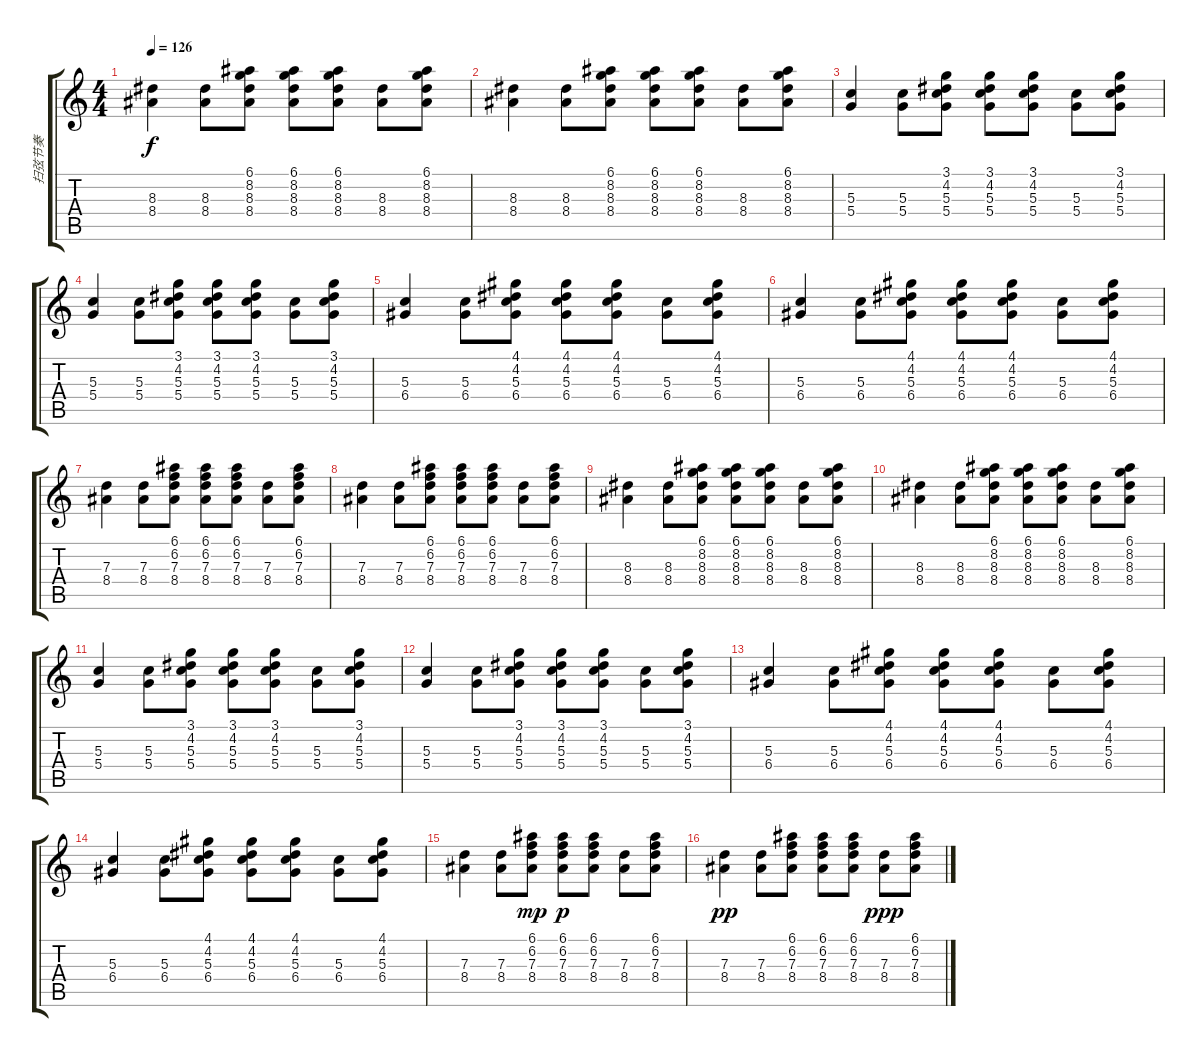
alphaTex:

\track ("扫弦节奏" "扫弦节奏") {instrument acousticguitarsteel}
\staff {score tabs}
\tuning (E4 B3 G3 D3 A2 E2) {hide}
\ts (4 4)
\tempo 126
\clef g2
\ks c
(8.3 8.4).4{dy f} (8.3 8.4).8 (6.1 8.2 8.3 8.4).8 (6.1 8.2 8.3 8.4).8 (6.1 8.2 8.3 8.4).8 (8.3 8.4).8 (6.1 8.2 8.3 8.4).8 |
(8.3 8.4).4 (8.3 8.4).8 (6.1 8.2 8.3 8.4).8 (6.1 8.2 8.3 8.4).8 (6.1 8.2 8.3 8.4).8 (8.3 8.4).8 (6.1 8.2 8.3 8.4).8 |
(5.3 5.4).4 (5.3 5.4).8 (3.1 4.2 5.3 5.4).8 (3.1 4.2 5.3 5.4).8 (3.1 4.2 5.3 5.4).8 (5.3 5.4).8 (3.1 4.2 5.3 5.4).8 |
(5.3 5.4).4 (5.3 5.4).8 (3.1 4.2 5.3 5.4).8 (3.1 4.2 5.3 5.4).8 (3.1 4.2 5.3 5.4).8 (5.3 5.4).8 (3.1 4.2 5.3 5.4).8 |
(5.3 6.4).4 (5.3 6.4).8 (4.1 4.2 5.3 6.4).8 (4.1 4.2 5.3 6.4).8 (4.1 4.2 5.3 6.4).8 (5.3 6.4).8 (4.1 4.2 5.3 6.4).8 |
(5.3 6.4).4 (5.3 6.4).8 (4.1 4.2 5.3 6.4).8 (4.1 4.2 5.3 6.4).8 (4.1 4.2 5.3 6.4).8 (5.3 6.4).8 (4.1 4.2 5.3 6.4).8 |
(7.3 8.4).4 (7.3 8.4).8 (6.1 6.2 7.3 8.4).8 (6.1 6.2 7.3 8.4).8 (6.1 6.2 7.3 8.4).8 (7.3 8.4).8 (6.1 6.2 7.3 8.4).8 |
(7.3 8.4).4 (7.3 8.4).8 (6.1 6.2 7.3 8.4).8 (6.1 6.2 7.3 8.4).8 (6.1 6.2 7.3 8.4).8 (7.3 8.4).8 (6.1 6.2 7.3 8.4).8 |
(8.3 8.4).4 (8.3 8.4).8 (6.1 8.2 8.3 8.4).8 (6.1 8.2 8.3 8.4).8 (6.1 8.2 8.3 8.4).8 (8.3 8.4).8 (6.1 8.2 8.3 8.4).8 |
(8.3 8.4).4 (8.3 8.4).8 (6.1 8.2 8.3 8.4).8 (6.1 8.2 8.3 8.4).8 (6.1 8.2 8.3 8.4).8 (8.3 8.4).8 (6.1 8.2 8.3 8.4).8 |
(5.3 5.4).4 (5.3 5.4).8 (3.1 4.2 5.3 5.4).8 (3.1 4.2 5.3 5.4).8 (3.1 4.2 5.3 5.4).8 (5.3 5.4).8 (3.1 4.2 5.3 5.4).8 |
(5.3 5.4).4 (5.3 5.4).8 (3.1 4.2 5.3 5.4).8 (3.1 4.2 5.3 5.4).8 (3.1 4.2 5.3 5.4).8 (5.3 5.4).8 (3.1 4.2 5.3 5.4).8 |
(5.3 6.4).4 (5.3 6.4).8 (4.1 4.2 5.3 6.4).8 (4.1 4.2 5.3 6.4).8 (4.1 4.2 5.3 6.4).8 (5.3 6.4).8 (4.1 4.2 5.3 6.4).8 |
(5.3 6.4).4 (5.3 6.4).8 (4.1 4.2 5.3 6.4).8 (4.1 4.2 5.3 6.4).8 (4.1 4.2 5.3 6.4).8 (5.3 6.4).8 (4.1 4.2 5.3 6.4).8 |
(7.3 8.4).4 (7.3 8.4).8 (6.1 6.2 7.3 8.4).8{dy mp} (6.1 6.2 7.3 8.4).8{dy p} (6.1 6.2 7.3 8.4).8 (7.3 8.4).8 (6.1 6.2 7.3 8.4).8 |
(7.3 8.4).4{dy pp} (7.3 8.4).8 (6.1 6.2 7.3 8.4).8 (6.1 6.2 7.3 8.4).8 (6.1 6.2 7.3 8.4).8 (7.3 8.4).8{dy ppp} (6.1 6.2 7.3 8.4).8
